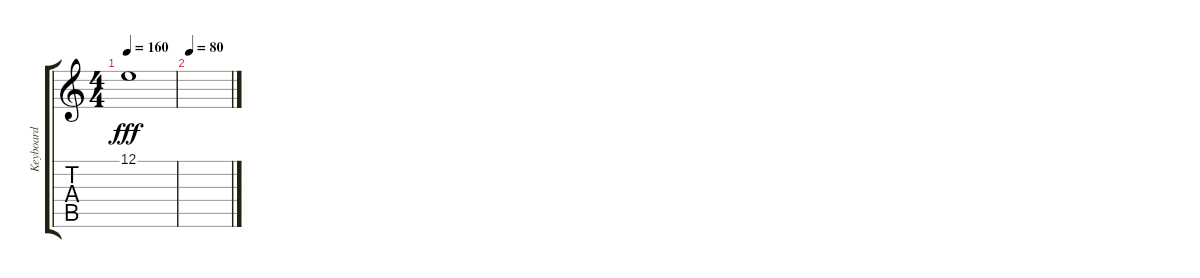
\track ("Keyboard" "Keyboard") {instrument choiraahs}
\staff {score tabs}
\tuning (E4 B3 G3 D3 A2 E2) {hide}
\ts (4 4)
\tempo 160
\clef g2
\ks c
12.1.1{dy fff} |
\tempo 80
